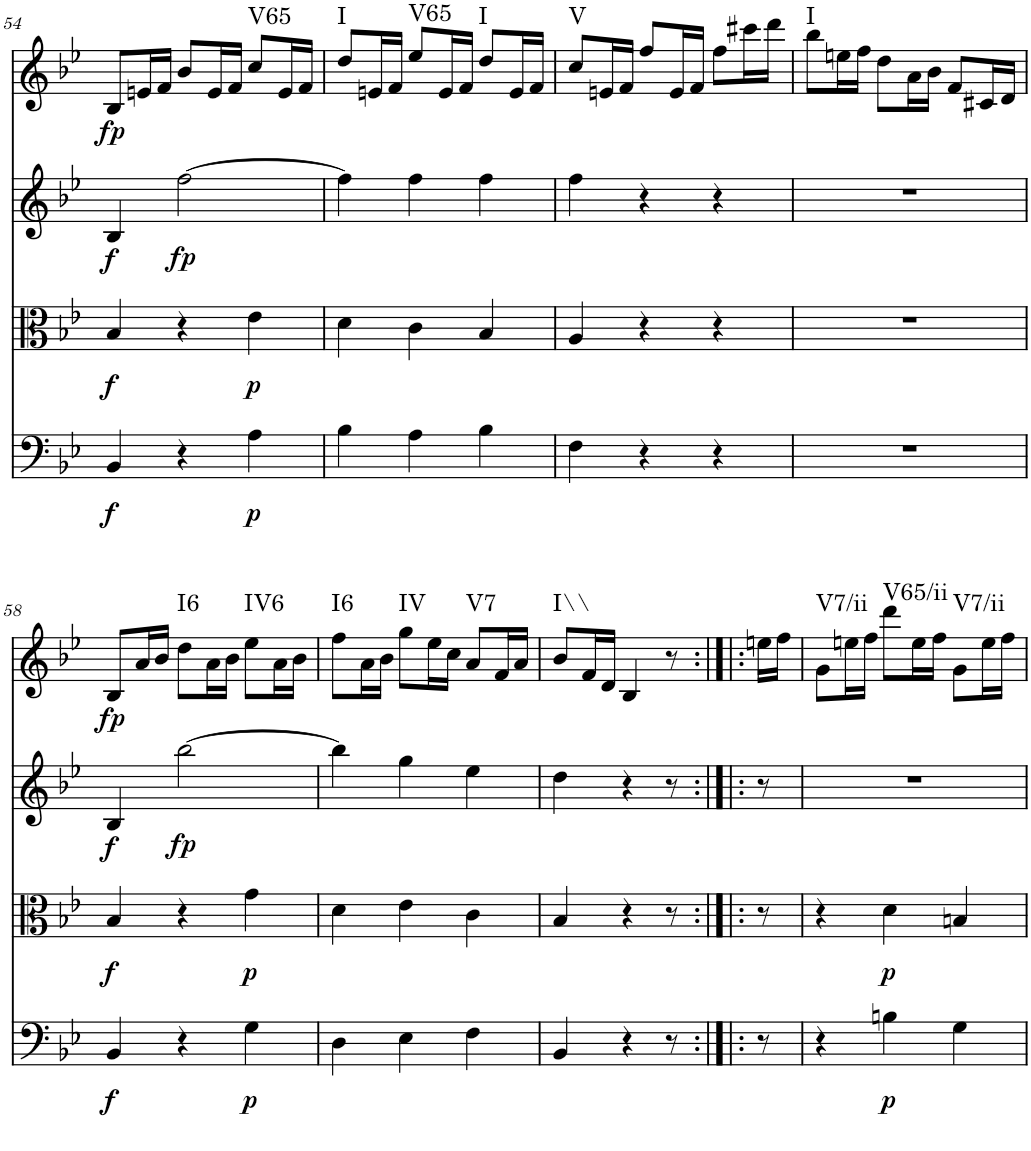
**kern	**dynam	**kern	**dynam	**kern	**dynam	**kern	**dynam	**harte
*part4	*part4	*part3	*part3	*part2	*part2	*part1	*part1	*part1
*staff4	*staff4	*staff3	*staff3	*staff2	*staff2	*staff1	*staff1	*
*I"Violoncello	*	*I"Viola	*	*I"Violin II	*	*I"Violin I	*	*
!!LO:PB:g=z
*clefF4	*	*clefC3	*	*clefG2	*	*clefG2	*	*
*k[b-e-]	*	*k[b-e-]	*	*k[b-e-]	*	*k[b-e-]	*	*
*B-:	*	*B-:	*	*B-:	*	*B-:	*	*
*M3/4	*	*M3/4	*	*M3/4	*	*M3/4	*	*
=54	=54	=54	=54	=54	=54	=54	=54	=54
!	!LO:DY:b	!	!LO:DY:b	!	!LO:DY:b	!	!LO:DY:b	!
4BB-/	f	4B-/	f	4B-/	f	8B-/L	fp	.
.	.	.	.	.	.	16en/L	.	.
.	.	.	.	.	.	16f/JJ	.	.
!	!	!	!	!	!LO:DY:b	!	!	!
4r	.	4r	.	[2ff\	fp	8b-/L	.	.
.	.	.	.	.	.	16e/L	.	.
.	.	.	.	.	.	16f/JJ	.	.
!	!LO:DY:b	!	!LO:DY:b	!	!	!	!	!LO:H:kt=V65
4A\	p	4e-\	p	.	.	8cc/L	.	N
.	.	.	.	.	.	16e/L	.	.
.	.	.	.	.	.	16f/JJ	.	.
=55	=55	=55	=55	=55	=55	=55	=55	=55
!	!	!	!	!	!	!	!	!LO:H:kt=I
4B-\	.	4d\	.	4ff\]	.	8dd/L	.	N
.	.	.	.	.	.	16en/L	.	.
.	.	.	.	.	.	16f/JJ	.	.
!	!	!	!	!	!	!	!	!LO:H:kt=V65
4A\	.	4c\	.	4ff\	.	8ee-/L	.	N
.	.	.	.	.	.	16e/L	.	.
.	.	.	.	.	.	16f/JJ	.	.
!	!	!	!	!	!	!	!	!LO:H:kt=I
4B-\	.	4B-/	.	4ff\	.	8dd/L	.	N
.	.	.	.	.	.	16e/L	.	.
.	.	.	.	.	.	16f/JJ	.	.
=56	=56	=56	=56	=56	=56	=56	=56	=56
!	!	!	!	!	!	!	!	!LO:H:kt=V
4F\	.	4A/	.	4ff\	.	8cc/L	.	N
.	.	.	.	.	.	16en/L	.	.
.	.	.	.	.	.	16f/JJ	.	.
4r	.	4r	.	4r	.	8ff/L	.	.
.	.	.	.	.	.	16e/L	.	.
.	.	.	.	.	.	16f/JJ	.	.
4r	.	4r	.	4r	.	8ff\L	.	.
.	.	.	.	.	.	16ccc#X\L	.	.
.	.	.	.	.	.	16ddd\JJ	.	.
=57	=57	=57	=57	=57	=57	=57	=57	=57
!	!	!	!	!	!	!	!	!LO:H:kt=I
2.r	.	2.r	.	2.r	.	8bb-\L	.	N
.	.	.	.	.	.	16een\L	.	.
.	.	.	.	.	.	16ff\JJ	.	.
.	.	.	.	.	.	8dd\L	.	.
.	.	.	.	.	.	16a\L	.	.
.	.	.	.	.	.	16b-\JJ	.	.
.	.	.	.	.	.	8f/L	.	.
.	.	.	.	.	.	16c#X/L	.	.
.	.	.	.	.	.	16d/JJ	.	.
!!LO:LB:g=z
=58	=58	=58	=58	=58	=58	=58	=58	=58
!	!LO:DY:b	!	!LO:DY:b	!	!LO:DY:b	!	!LO:DY:b	!
4BB-/	f	4B-/	f	4B-/	f	8B-/L	fp	.
.	.	.	.	.	.	16a/L	.	.
.	.	.	.	.	.	16b-/JJ	.	.
!	!	!	!	!	!LO:DY:b	!	!	!LO:H:kt=I6
4r	.	4r	.	[2bb-\	fp	8dd\L	.	N
.	.	.	.	.	.	16a\L	.	.
.	.	.	.	.	.	16b-\JJ	.	.
!	!LO:DY:b	!	!LO:DY:b	!	!	!	!	!LO:H:kt=IV6
4G\	p	4g\	p	.	.	8ee-\L	.	N
.	.	.	.	.	.	16a\L	.	.
.	.	.	.	.	.	16b-\JJ	.	.
=59	=59	=59	=59	=59	=59	=59	=59	=59
!	!	!	!	!	!	!	!	!LO:H:kt=I6
4D\	.	4d\	.	4bb-\]	.	8ff\L	.	N
.	.	.	.	.	.	16a\L	.	.
.	.	.	.	.	.	16b-\JJ	.	.
!	!	!	!	!	!	!	!	!LO:H:kt=IV
4E-\	.	4e-\	.	4gg\	.	8gg\L	.	N
.	.	.	.	.	.	16ee-\L	.	.
.	.	.	.	.	.	16cc\JJ	.	.
!	!	!	!	!	!	!	!	!LO:H:kt=V7
4F\	.	4c\	.	4ee-\	.	8a/L	.	N
.	.	.	.	.	.	16f/L	.	.
.	.	.	.	.	.	16a/JJ	.	.
=60	=60	=60	=60	=60	=60	=60	=60	=60
!	!	!	!	!	!	!	!	!LO:H:kt=I\\
4BB-/	.	4B-/	.	4dd\	.	8b-/L	.	N
.	.	.	.	.	.	16f/L	.	.
.	.	.	.	.	.	16d/JJ	.	.
4r	.	4r	.	4r	.	4B-/	.	.
8r	.	8r	.	8r	.	8r	.	.
=61:|!|:	=61:|!|:	=61:|!|:	=61:|!|:	=61:|!|:	=61:|!|:	=61:|!|:	=61:|!|:	=61:|!|:
8r	.	8r	.	8r	.	16een\LL	.	.
.	.	.	.	.	.	16ff\JJ	.	.
=62	=62	=62	=62	=62	=62	=62	=62	=62
!	!	!	!	!	!	!	!	!LO:H:kt=V7/ii
4r	.	4r	.	2.r	.	8g\L	.	N
.	.	.	.	.	.	16een\L	.	.
.	.	.	.	.	.	16ff\JJ	.	.
!	!LO:DY:b	!	!LO:DY:b	!	!	!	!	!LO:H:kt=V65/ii
4Bn\	p	4d\	p	.	.	8ddd\L	.	N
.	.	.	.	.	.	16ee\L	.	.
.	.	.	.	.	.	16ff\JJ	.	.
!	!	!	!	!	!	!	!	!LO:H:kt=V7/ii
4G\	.	4Bn/	.	.	.	8g\L	.	N
.	.	.	.	.	.	16ee\L	.	.
.	.	.	.	.	.	16ff\JJ	.	.
=	=	=	=	=	=	=	=	=
*-	*-	*-	*-	*-	*-	*-	*-	*-
